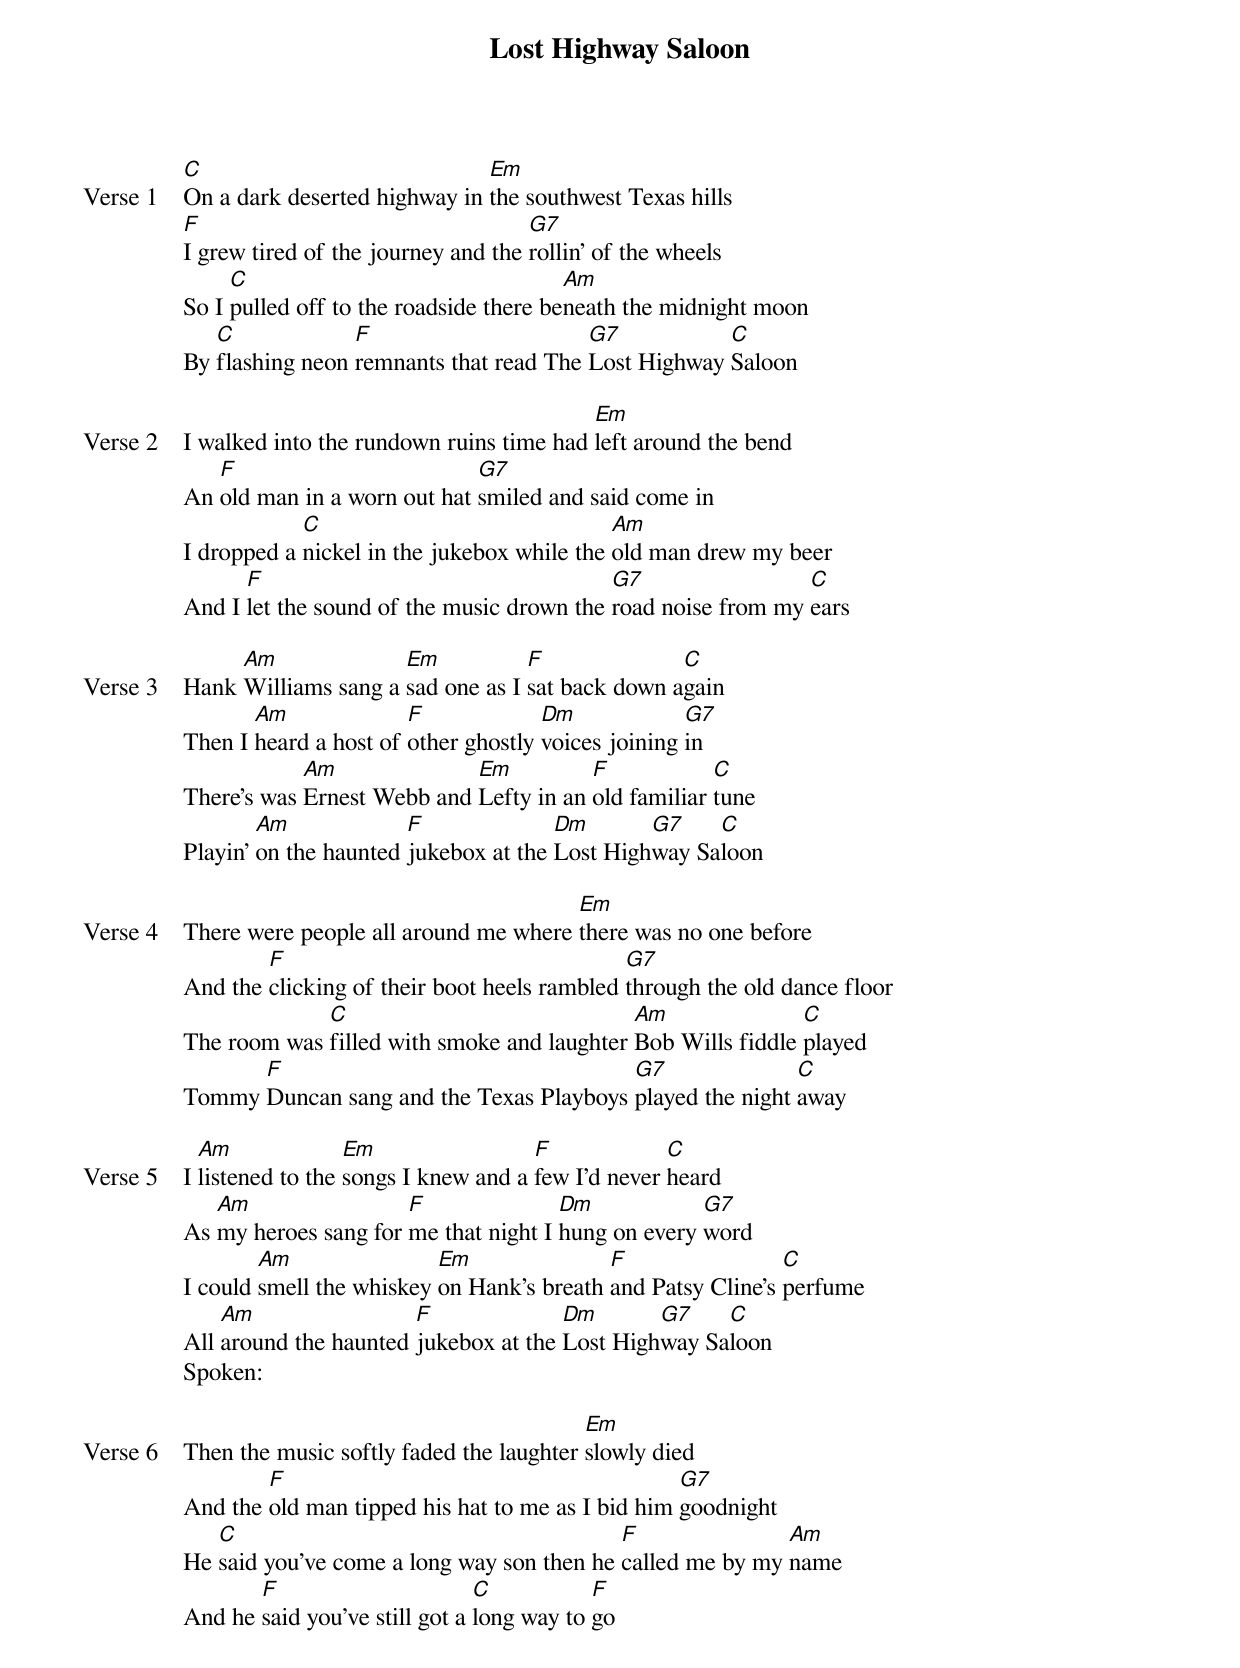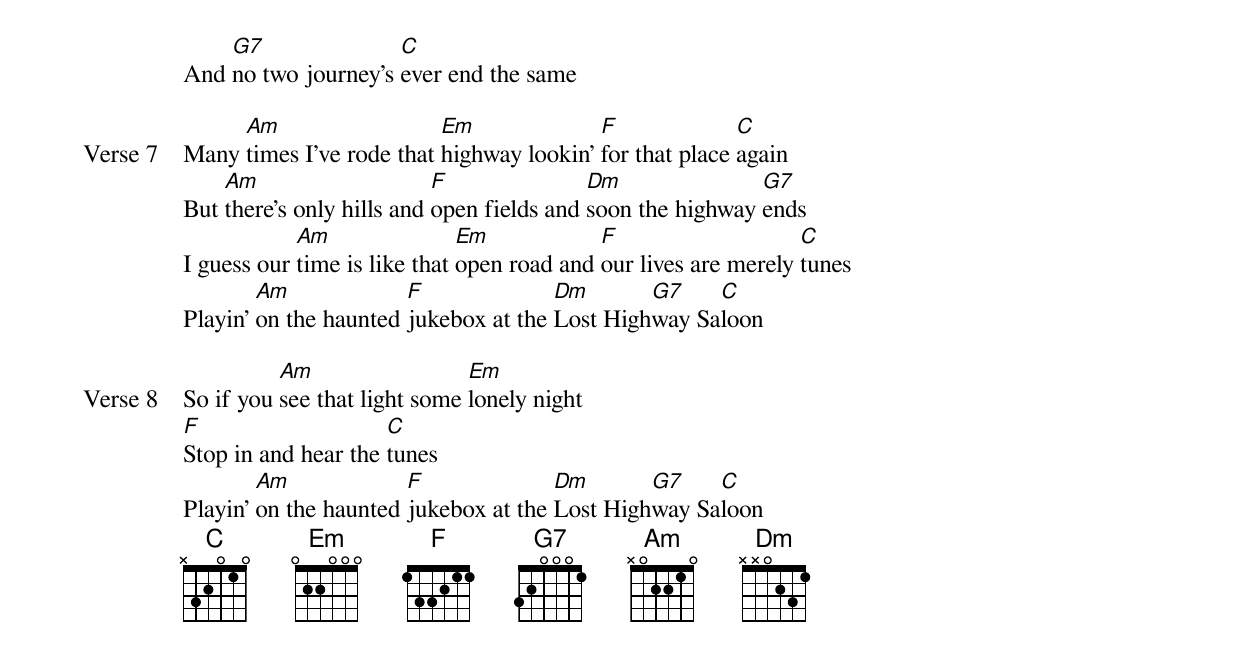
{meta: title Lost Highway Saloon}
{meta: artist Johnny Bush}
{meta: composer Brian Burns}

{start_of_verse: Verse 1}
[C]On a dark deserted highway in [Em]the southwest Texas hills
[F]I grew tired of the journey and the [G7]rollin’ of the wheels
So I [C]pulled off to the roadside there be[Am]neath the midnight moon
By [C]flashing neon [F]remnants that read The [G7]Lost Highway [C]Saloon
{end_of_verse}

{start_of_verse: Verse 2}
I walked into the rundown ruins time had [Em]left around the bend
An [F]old man in a worn out hat [G7]smiled and said come in
I dropped a [C]nickel in the jukebox while the [Am]old man drew my beer
And I [F]let the sound of the music drown the [G7]road noise from my [C]ears
{end_of_verse}

{start_of_verse: Verse 3}
Hank [Am]Williams sang a [Em]sad one as I [F]sat back down a[C]gain
Then I [Am]heard a host of [F]other ghostly [Dm]voices joining [G7]in
There’s was [Am]Ernest Webb and [Em]Lefty in an [F]old familiar [C]tune
Playin’ [Am]on the haunted [F]jukebox at the [Dm]Lost High[G7]way Sa[C]loon
{end_of_verse}

{start_of_verse: Verse 4}
There were people all around me where [Em]there was no one before
And the [F]clicking of their boot heels rambled [G7]through the old dance floor
The room was [C]filled with smoke and laughter [Am]Bob Wills fiddle [C]played
Tommy [F]Duncan sang and the Texas Playboys [G7]played the night [C]away
{end_of_verse}

{start_of_verse: Verse 5}
I [Am]listened to the [Em]songs I knew and a [F]few I’d never [C]heard
As [Am]my heroes sang for [F]me that night I [Dm]hung on every [G7]word
I could [Am]smell the whiskey [Em]on Hank’s breath [F]and Patsy Cline’s [C]perfume
All [Am]around the haunted [F]jukebox at the [Dm]Lost High[G7]way Sa[C]loon
Spoken:
{end_of_verse}

{start_of_verse: Verse 6}
Then the music softly faded the laughter [Em]slowly died
And the [F]old man tipped his hat to me as I bid him [G7]goodnight
He [C]said you’ve come a long way son then he [F]called me by my [Am]name
And he [F]said you’ve still got a [C]long way to [F]go
And [G7]no two journey’s [C]ever end the same
{end_of_verse}

{start_of_verse: Verse 7}
Many [Am]times I’ve rode that [Em]highway lookin’ [F]for that place [C]again
But [Am]there’s only hills and [F]open fields and [Dm]soon the highway [G7]ends
I guess our [Am]time is like that [Em]open road and [F]our lives are merely [C]tunes
Playin’ [Am]on the haunted [F]jukebox at the [Dm]Lost High[G7]way Sa[C]loon
{end_of_verse}

{start_of_verse: Verse 8}
So if you [Am]see that light some [Em]lonely night
[F]Stop in and hear the [C]tunes
Playin’ [Am]on the haunted [F]jukebox at the [Dm]Lost High[G7]way Sa[C]loon
{end_of_verse}
